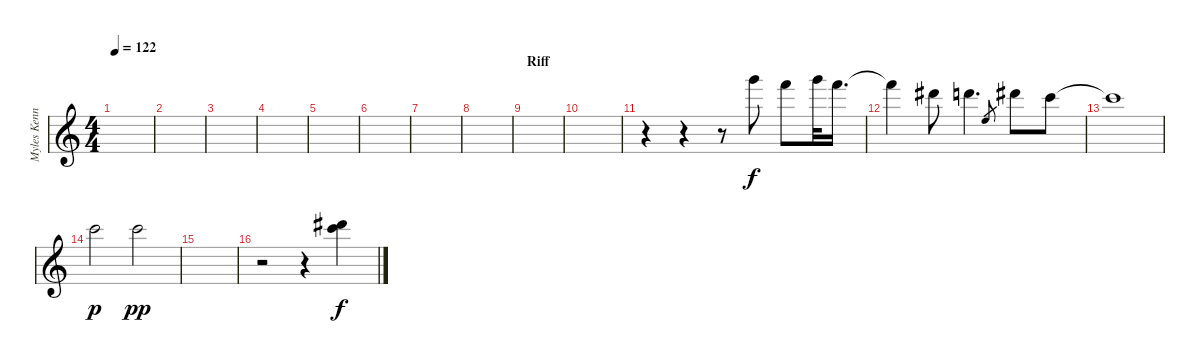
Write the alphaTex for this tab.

\track ("Myles Kennedy" "Myles Kenn") {instrument overdrivenguitar}
\staff {score}
\tuning (E4 B3 G3 D3 A2 E2 B1) {hide}
\ts (4 4)
\tempo 122
\clef g2
\ks c
|
|
|
|
|
|
|
|
\section ("" "Riff")
|
|
r.4 r.4 r.8 15.1.8 13.1.8 15.1.32 13.1.16{d} |
13.1{t}.4 11.1.8 10.1.4{d} 0.1.8{gr} 11.1.8 8.1.8 |
8.1{t}.1 |
8.1.2{dy p} 8.1.2{dy pp} |
|
r.2 r.4 (8.1 16.2).4{dy f}
